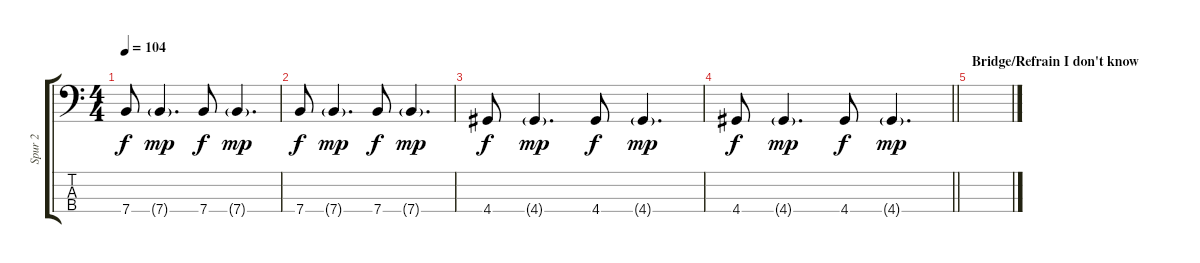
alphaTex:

\track ("Spur 2" "Spur 2") {instrument electricbassfinger}
\staff {score tabs}
\tuning (G2 D2 A1 E1) {hide}
\ts (4 4)
\tempo 104
\clef f4
\ks c
7.4.8{dy f} 7.4{g}.4{d dy mp} 7.4.8{dy f} 7.4{g}.4{d dy mp} |
7.4.8{dy f} 7.4{g}.4{d dy mp} 7.4.8{dy f} 7.4{g}.4{d dy mp} |
4.4.8{dy f} 4.4{g}.4{d dy mp} 4.4.8{dy f} 4.4{g}.4{d dy mp} |
\barLineRight lightlight
4.4.8{dy f} 4.4{g}.4{d dy mp} 4.4.8{dy f} 4.4{g}.4{d dy mp} |
\section ("" "Bridge/Refrain I don't know")
